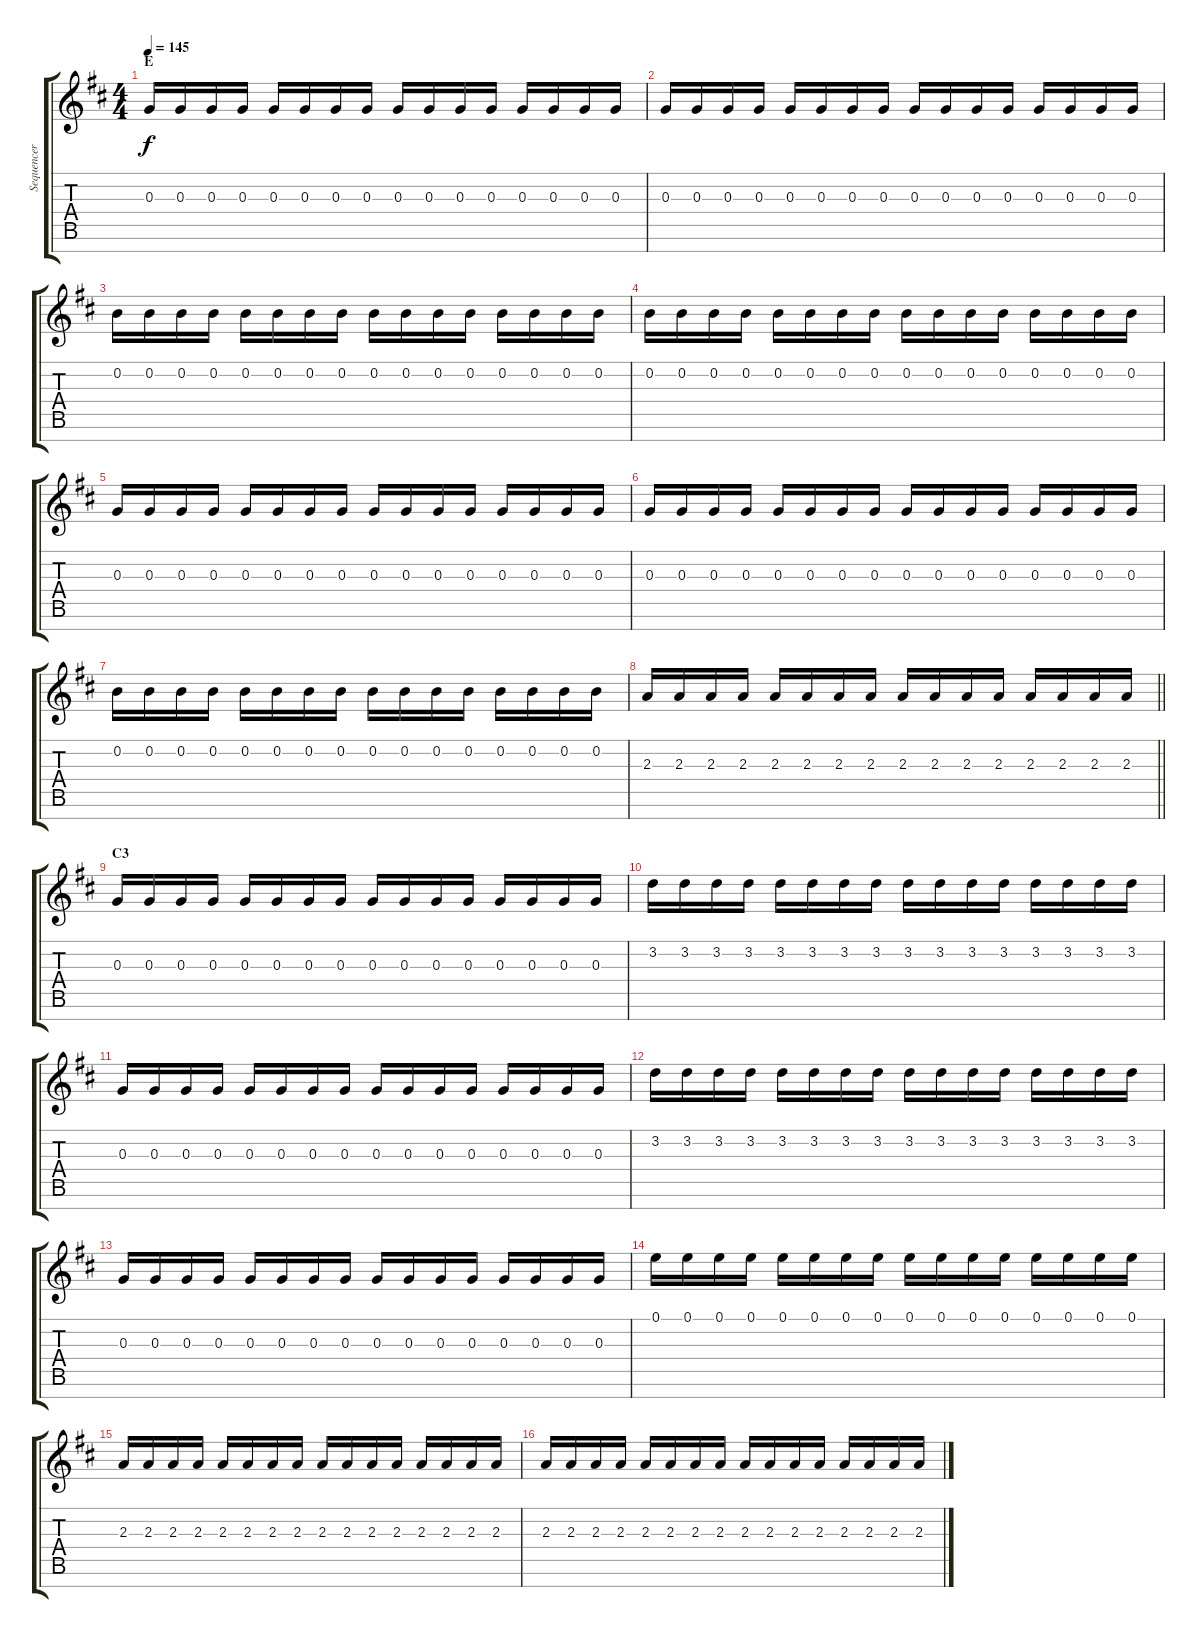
\track ("Sequencer" "Sequencer") {instrument pad3polysynth}
\staff {score tabs}
\tuning (E5 B4 G4 D4 A3 E3 B2) {hide}
\ts (4 4)
\section ("" "E")
\tempo 145
\clef g2
\ks d
0.3.16{dy f} 0.3.16 0.3.16 0.3.16 0.3.16 0.3.16 0.3.16 0.3.16 0.3.16 0.3.16 0.3.16 0.3.16 0.3.16 0.3.16 0.3.16 0.3.16 |
0.3.16 0.3.16 0.3.16 0.3.16 0.3.16 0.3.16 0.3.16 0.3.16 0.3.16 0.3.16 0.3.16 0.3.16 0.3.16 0.3.16 0.3.16 0.3.16 |
0.2.16 0.2.16 0.2.16 0.2.16 0.2.16 0.2.16 0.2.16 0.2.16 0.2.16 0.2.16 0.2.16 0.2.16 0.2.16 0.2.16 0.2.16 0.2.16 |
0.2.16 0.2.16 0.2.16 0.2.16 0.2.16 0.2.16 0.2.16 0.2.16 0.2.16 0.2.16 0.2.16 0.2.16 0.2.16 0.2.16 0.2.16 0.2.16 |
0.3.16 0.3.16 0.3.16 0.3.16 0.3.16 0.3.16 0.3.16 0.3.16 0.3.16 0.3.16 0.3.16 0.3.16 0.3.16 0.3.16 0.3.16 0.3.16 |
0.3.16 0.3.16 0.3.16 0.3.16 0.3.16 0.3.16 0.3.16 0.3.16 0.3.16 0.3.16 0.3.16 0.3.16 0.3.16 0.3.16 0.3.16 0.3.16 |
0.2.16 0.2.16 0.2.16 0.2.16 0.2.16 0.2.16 0.2.16 0.2.16 0.2.16 0.2.16 0.2.16 0.2.16 0.2.16 0.2.16 0.2.16 0.2.16 |
\barLineRight lightlight
2.3.16 2.3.16 2.3.16 2.3.16 2.3.16 2.3.16 2.3.16 2.3.16 2.3.16 2.3.16 2.3.16 2.3.16 2.3.16 2.3.16 2.3.16 2.3.16 |
\section ("" "C3")
0.3.16 0.3.16 0.3.16 0.3.16 0.3.16 0.3.16 0.3.16 0.3.16 0.3.16 0.3.16 0.3.16 0.3.16 0.3.16 0.3.16 0.3.16 0.3.16 |
3.2.16 3.2.16 3.2.16 3.2.16 3.2.16 3.2.16 3.2.16 3.2.16 3.2.16 3.2.16 3.2.16 3.2.16 3.2.16 3.2.16 3.2.16 3.2.16 |
0.3.16 0.3.16 0.3.16 0.3.16 0.3.16 0.3.16 0.3.16 0.3.16 0.3.16 0.3.16 0.3.16 0.3.16 0.3.16 0.3.16 0.3.16 0.3.16 |
3.2.16 3.2.16 3.2.16 3.2.16 3.2.16 3.2.16 3.2.16 3.2.16 3.2.16 3.2.16 3.2.16 3.2.16 3.2.16 3.2.16 3.2.16 3.2.16 |
0.3.16 0.3.16 0.3.16 0.3.16 0.3.16 0.3.16 0.3.16 0.3.16 0.3.16 0.3.16 0.3.16 0.3.16 0.3.16 0.3.16 0.3.16 0.3.16 |
0.1.16 0.1.16 0.1.16 0.1.16 0.1.16 0.1.16 0.1.16 0.1.16 0.1.16 0.1.16 0.1.16 0.1.16 0.1.16 0.1.16 0.1.16 0.1.16 |
2.3.16 2.3.16 2.3.16 2.3.16 2.3.16 2.3.16 2.3.16 2.3.16 2.3.16 2.3.16 2.3.16 2.3.16 2.3.16 2.3.16 2.3.16 2.3.16 |
2.3.16 2.3.16 2.3.16 2.3.16 2.3.16 2.3.16 2.3.16 2.3.16 2.3.16 2.3.16 2.3.16 2.3.16 2.3.16 2.3.16 2.3.16 2.3.16
